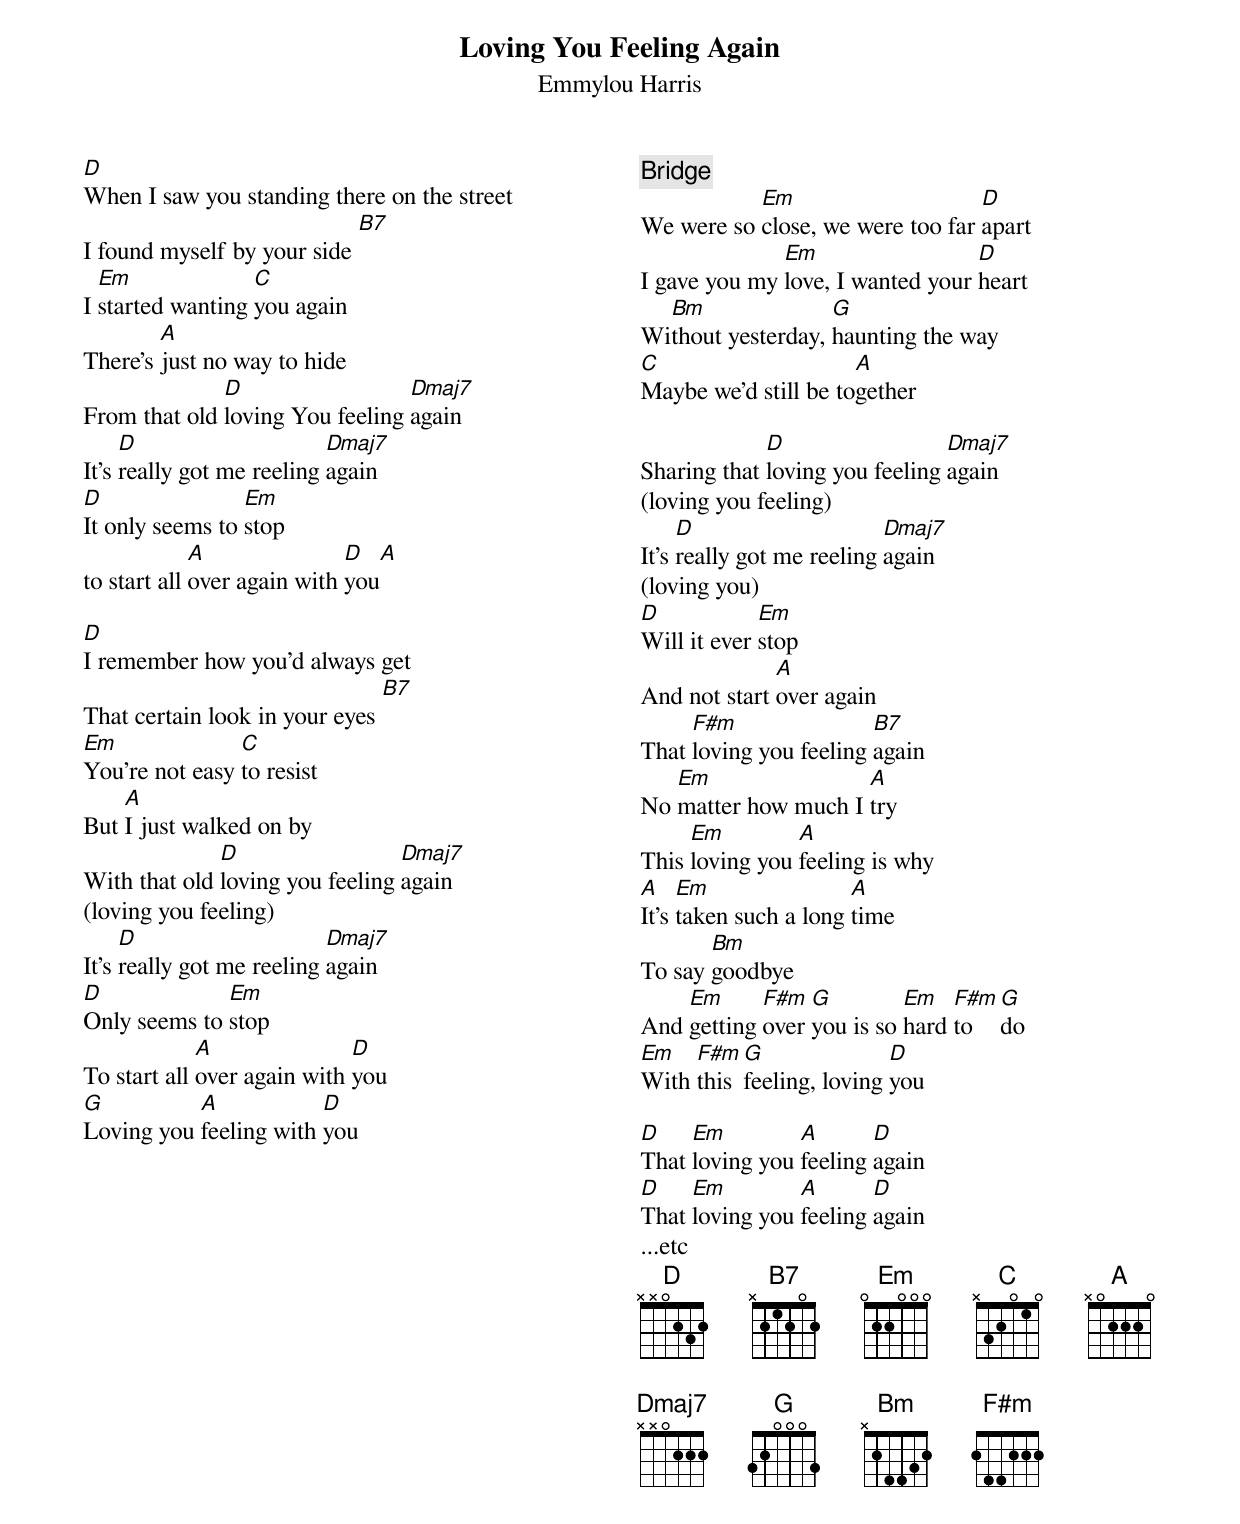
{t:Loving You Feeling Again}
{st:Emmylou Harris}
{columns:2}

[D]When I saw you standing there on the street
I found myself by your side [B7]
I [Em]started wanting [C]you again
There's [A]just no way to hide
From that old [D]loving You feeling [Dmaj7]again
It's [D]really got me reeling [Dmaj7]again
[D]It only seems to [Em]stop
to start all [A]over again with [D]you[A]

[D]I remember how you'd always get
That certain look in your eyes [B7]
[Em]You're not easy [C]to resist
But [A]I just walked on by
With that old [D]loving you feeling [Dmaj7]again
(loving you feeling)
It's [D]really got me reeling [Dmaj7]again
[D]Only seems to [Em]stop
To start all [A]over again with [D]you
[G]Loving you [A]feeling with [D]you

{colb}
{c:Bridge}
We were so [Em]close, we were too far [D]apart
I gave you my [Em]love, I wanted your [D]heart
Wi[Bm]thout yesterday, [G]haunting the way
[C]Maybe we'd still be to[A]gether

Sharing that [D]loving you feeling [Dmaj7]again
(loving you feeling)
It's [D]really got me reeling [Dmaj7]again
(loving you)
[D]Will it ever [Em]stop
And not start [A]over again
That [F#m]loving you feeling [B7]again
No [Em]matter how much I [A]try
This [Em]loving you [A]feeling is why
[A]It's [Em]taken such a long [A]time
To say [Bm]goodbye
And [Em]getting [F#m]over [G]you is so [Em]hard [F#m]to [G]do
[Em]With [F#m]this [G]feeling, loving [D]you

[D]That [Em]loving you [A]feeling [D]again
[D]That [Em]loving you [A]feeling [D]again
...etc
